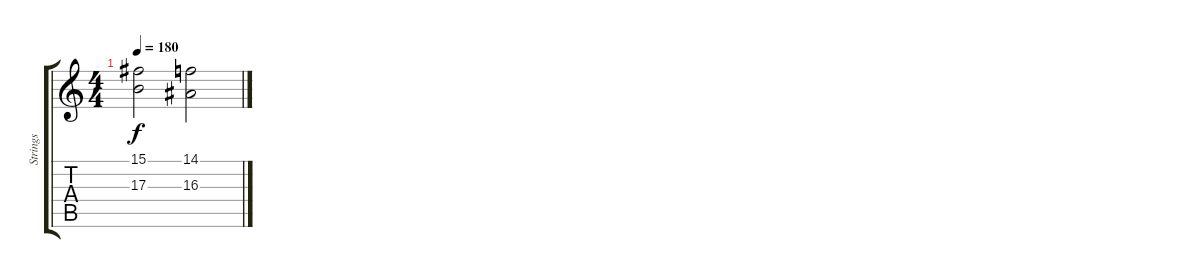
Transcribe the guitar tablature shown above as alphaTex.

\track ("Strings" "Strings") {instrument stringensemble1}
\staff {score tabs}
\tuning (Eb4 Bb3 Gb3 Db3 Ab2 Eb2) {hide}
\ts (4 4)
\tempo 180
\clef g2
\ks c
(15.1 17.3).2{dy f} (14.1 16.3).2
